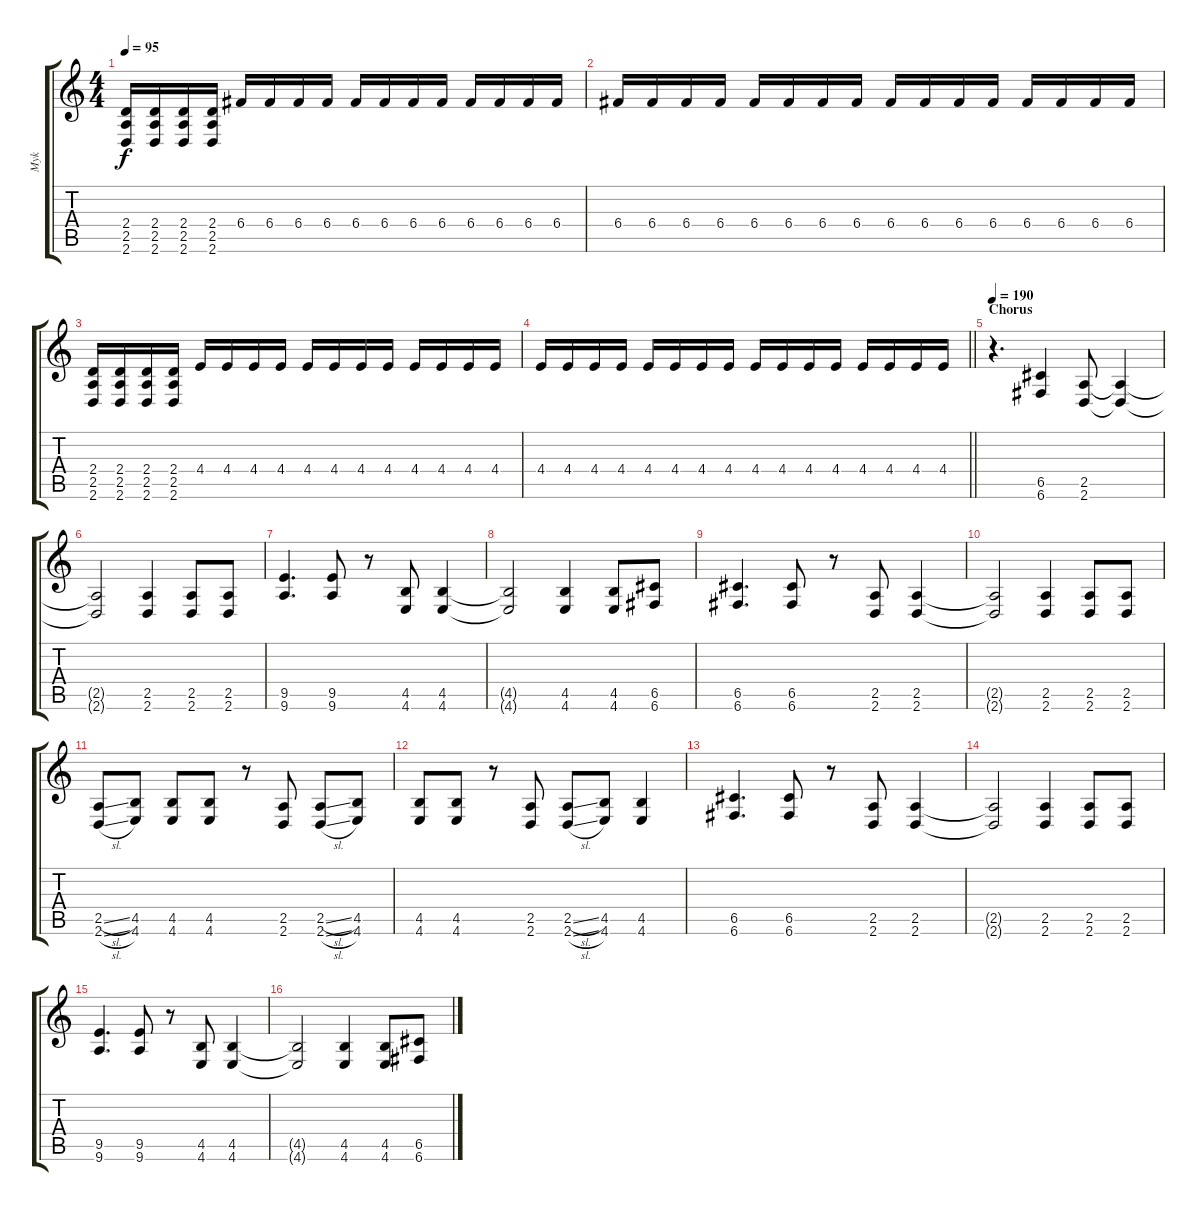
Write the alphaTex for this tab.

\track ("Myk" "Myk") {instrument distortionguitar}
\staff {score tabs}
\tuning (D4 A3 F3 C3 G2 C2) {hide}
\ts (4 4)
\tempo 95
\clef g2
\ks c
(2.4 2.5 2.6).16{dy f} (2.4 2.5 2.6).16 (2.4 2.5 2.6).16 (2.4 2.5 2.6).16 6.4.16 6.4.16 6.4.16 6.4.16 6.4.16 6.4.16 6.4.16 6.4.16 6.4.16 6.4.16 6.4.16 6.4.16 |
6.4.16 6.4.16 6.4.16 6.4.16 6.4.16 6.4.16 6.4.16 6.4.16 6.4.16 6.4.16 6.4.16 6.4.16 6.4.16 6.4.16 6.4.16 6.4.16 |
(2.4 2.5 2.6).16 (2.4 2.5 2.6).16 (2.4 2.5 2.6).16 (2.4 2.5 2.6).16 4.4.16 4.4.16 4.4.16 4.4.16 4.4.16 4.4.16 4.4.16 4.4.16 4.4.16 4.4.16 4.4.16 4.4.16 |
\barLineRight lightlight
4.4.16 4.4.16 4.4.16 4.4.16 4.4.16 4.4.16 4.4.16 4.4.16 4.4.16 4.4.16 4.4.16 4.4.16 4.4.16 4.4.16 4.4.16 4.4.16 |
\section ("" "Chorus")
\tempo 190
r.4{d balance 8} (6.5 6.6).4 (2.5 2.6).8 (2.5{t} 2.6{t}).4 |
(2.5{t} 2.6{t}).2 (2.5 2.6).4 (2.5 2.6).8 (2.5 2.6).8 |
(9.5 9.6).4{d} (9.5 9.6).8 r.8 (4.5 4.6).8 (4.5 4.6).4 |
(4.5{t} 4.6{t}).2 (4.5 4.6).4 (4.5 4.6).8 (6.5 6.6).8 |
(6.5 6.6).4{d} (6.5 6.6).8 r.8 (2.5 2.6).8 (2.5 2.6).4 |
(2.5{t} 2.6{t}).2 (2.5 2.6).4 (2.5 2.6).8 (2.5 2.6).8 |
(2.5{sl} 2.6{sl}).8 (4.5 4.6).8 (4.5 4.6).8 (4.5 4.6).8 r.8 (2.5 2.6).8 (2.5{sl} 2.6{sl}).8 (4.5 4.6).8 |
(4.5 4.6).8 (4.5 4.6).8 r.8 (2.5 2.6).8 (2.5{sl} 2.6{sl}).8 (4.5 4.6).8 (4.5 4.6).4 |
(6.5 6.6).4{d} (6.5 6.6).8 r.8 (2.5 2.6).8 (2.5 2.6).4 |
(2.5{t} 2.6{t}).2 (2.5 2.6).4 (2.5 2.6).8 (2.5 2.6).8 |
(9.5 9.6).4{d} (9.5 9.6).8 r.8 (4.5 4.6).8 (4.5 4.6).4 |
(4.5{t} 4.6{t}).2 (4.5 4.6).4 (4.5 4.6).8 (6.5 6.6).8
